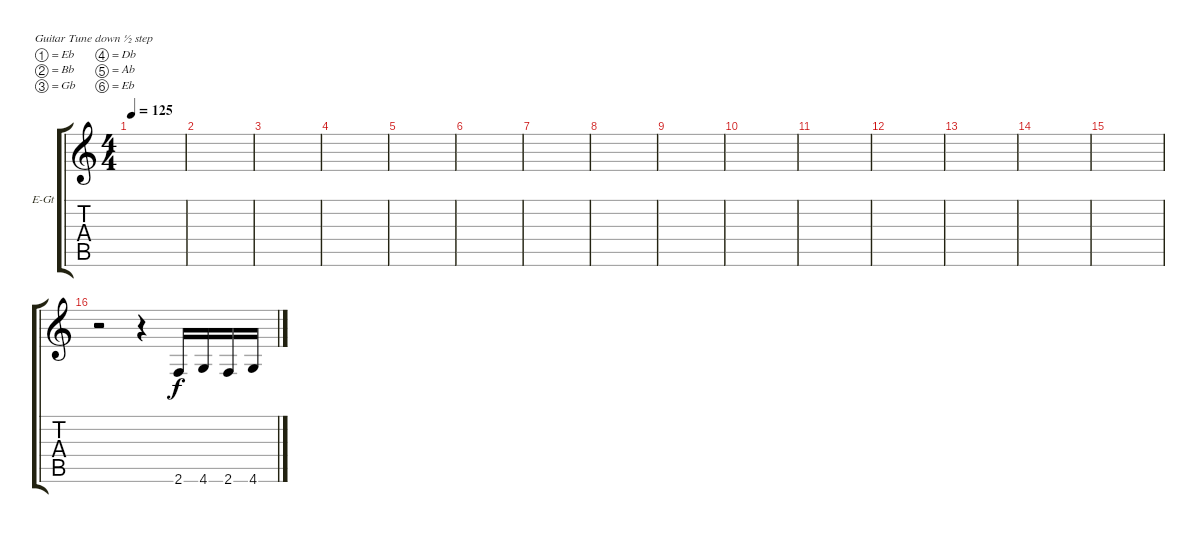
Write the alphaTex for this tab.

\defaultSystemsLayout 4
\bracketExtendMode groupsimilarinstruments
\firstSystemTrackNameOrientation horizontal
\otherSystemsTrackNameOrientation horizontal
\track ("Electric Guitar" "E-Gt") {instrument distortionguitar}
\staff {score tabs}
\tuning (Eb4 Bb3 Gb3 Db3 Ab2 Eb2)
\ts (4 4)
\tempo 125
\clef g2
\ks c
|
|
|
|
|
|
|
|
|
|
|
|
|
|
|
r.2 r.4 2.6.16 4.6.16 2.6.16 4.6.16
